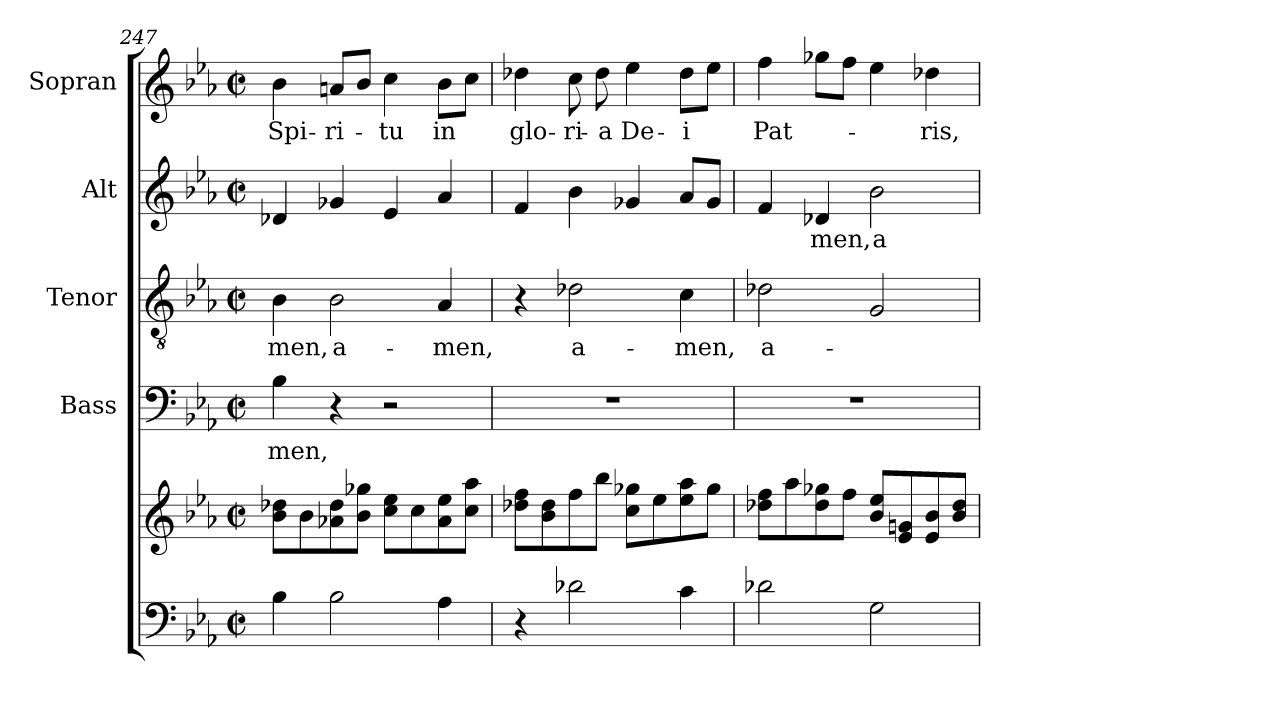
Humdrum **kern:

**kern	**kern	**kern	**text	**kern	**text	**kern	**text	**kern	**text
*part5	*part5	*part4	*part4	*part3	*part3	*part2	*part2	*part1	*part1
*staff6	*staff5	*staff4	*staff4	*staff3	*staff3	*staff2	*staff2	*staff1	*staff1
*	*	*I"Bass	*	*I"Tenor	*	*I"Alt	*	*I"Sopran	*
*	*	*I'B.	*	*I'T.	*	*I'A.	*	*I'S.	*
!!LO:LB:g=z
*clefF4	*clefG2	*clefF4	*	*clefGv2	*	*clefG2	*	*clefG2	*
*k[b-e-a-]	*k[b-e-a-]	*k[b-e-a-]	*	*k[b-e-a-]	*	*k[b-e-a-]	*	*k[b-e-a-]	*
*E-:	*E-:	*E-:	*	*E-:	*	*E-:	*	*E-:	*
*M2/2	*M2/2	*M2/2	*	*M2/2	*	*M2/2	*	*M2/2	*
*met(c|)	*met(c|)	*met(c|)	*	*met(c|)	*	*met(c|)	*	*met(c|)	*
=247	=247	=247	=247	=247	=247	=247	=247	=247	=247
!	!	!	!LO:LY:b	!	!LO:LY:b	!	!	!	!LO:LY:b
4B-\	8b-\ 8dd-X\L	4B-\	-men,	4B-\	-men,	4d-X/	.	4b-\	Spi-
.	8b-\	.	.	.	.	.	.	.	.
!	!	!	!	!	!LO:LY:b	!	!	!	!LO:LY:b
2B-\	8a-X\ 8dd-\	4r	.	2B-\	a-	4g-X/	.	8an/L	-ri-
.	8b-\ 8gg-X\J	.	.	.	.	.	.	8b-/J	.
!	!	!	!	!	!	!	!	!	!LO:LY:b
.	8cc\ 8ee-\L	2r	.	.	.	4e-/	.	4cc\	-tu
.	8cc\	.	.	.	.	.	.	.	.
!	!	!	!	!	!LO:LY:b	!	!	!	!LO:LY:b
4A-\	8a-\ 8ee-\	.	.	4A-/	-men,	4a-/	.	8b-\L	in
.	8cc\ 8aa-\J	.	.	.	.	.	.	8cc\J	.
=248	=248	=248	=248	=248	=248	=248	=248	=248	=248
!	!	!	!	!	!	!	!	!	!LO:LY:b
4r	8dd-X\ 8ff\L	1r	.	4r	.	4f/	.	4dd-X\	glo-
.	8b-\ 8dd-\	.	.	.	.	.	.	.	.
!	!	!	!	!	!LO:LY:b	!	!	!	!LO:LY:b
2d-X\	8ff\	.	.	2d-X\	a-	4b-\	.	8cc\	-ri-
!	!	!	!	!	!	!	!	!	!LO:LY:b
.	8bb-\J	.	.	.	.	.	.	8dd-\	-a
!	!	!	!	!	!	!	!	!	!LO:LY:b
.	8cc\ 8gg-X\L	.	.	.	.	4g-X/	.	4ee-\	De-
.	8ee-\	.	.	.	.	.	.	.	.
!	!	!	!	!	!LO:LY:b	!	!	!	!LO:LY:b
4c\	8ee-\ 8aa-\	.	.	4c\	-men,	8a-/L	.	8dd-\L	-i
.	8gg-\J	.	.	.	.	8g-/J	.	8ee-\J	.
=249	=249	=249	=249	=249	=249	=249	=249	=249	=249
!	!	!	!	!	!LO:LY:b	!	!	!	!LO:LY:b
2d-X\	8dd-X\ 8ff\L	1r	.	2d-X\	a-	4f/	.	4ff\	Pat-
.	8aa-\	.	.	.	.	.	.	.	.
!	!	!	!	!	!	!	!LO:LY:b	!	!
.	8dd-\ 8gg-X\	.	.	.	.	4d-X/	-men,	8gg-X\L	.
.	8ff\J	.	.	.	.	.	.	8ff\J	.
!	!	!	!	!	!	!	!LO:LY:b	!	!
2G\	8b-/ 8ee-/L	.	.	2G/	.	2b-\	a-	4ee-\	.
.	8e-/ 8gn/	.	.	.	.	.	.	.	.
!	!	!	!	!	!	!	!	!	!LO:LY:b
.	8e-/ 8b-/	.	.	.	.	.	.	4dd-X\	-ris,
.	8b-/ 8dd-/J	.	.	.	.	.	.	.	.
=	=	=	=	=	=	=	=	=	=
*-	*-	*-	*-	*-	*-	*-	*-	*-	*-
